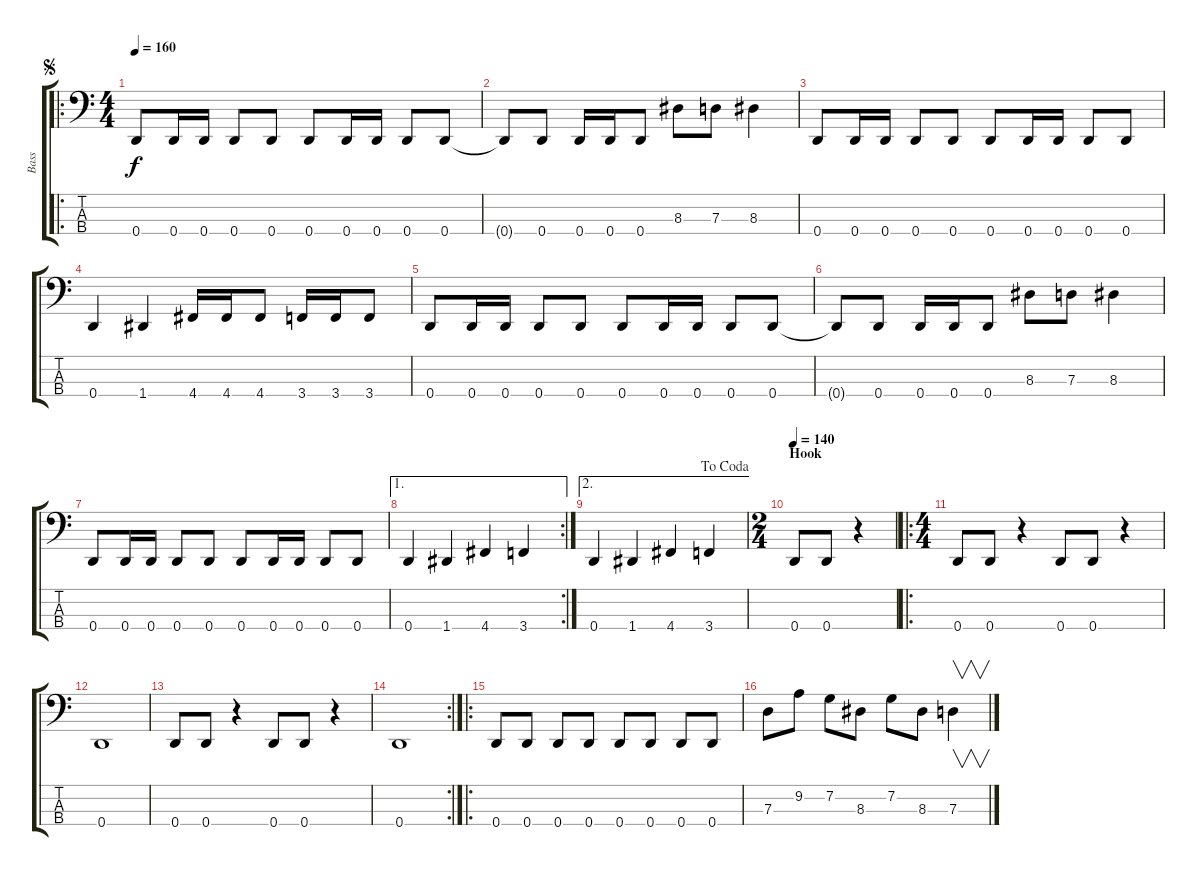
\track ("Bass" "Bass") {instrument electricbassfinger}
\staff {score tabs}
\tuning (F2 C2 G1 D1) {hide}
\ro
\ts (4 4)
\jump segno
\tempo 160
\clef f4
\ks c
0.4.8{dy f} 0.4.16 0.4.16 0.4.8 0.4.8 0.4.8 0.4.16 0.4.16 0.4.8 0.4.8 |
0.4{t}.8 0.4.8 0.4.16 0.4.16 0.4.8 8.3.8 7.3.8 8.3.4 |
0.4.8 0.4.16 0.4.16 0.4.8 0.4.8 0.4.8 0.4.16 0.4.16 0.4.8 0.4.8 |
0.4.4 1.4.4 4.4.16 4.4.16 4.4.8 3.4.16 3.4.16 3.4.8 |
0.4.8 0.4.16 0.4.16 0.4.8 0.4.8 0.4.8 0.4.16 0.4.16 0.4.8 0.4.8 |
0.4{t}.8 0.4.8 0.4.16 0.4.16 0.4.8 8.3.8 7.3.8 8.3.4 |
0.4.8 0.4.16 0.4.16 0.4.8 0.4.8 0.4.8 0.4.16 0.4.16 0.4.8 0.4.8 |
\ae 1
\rc 2
0.4.4 1.4.4 4.4.4 3.4.4 |
\ae 2
\jump dacoda
0.4.4 1.4.4 4.4.4 3.4.4 |
\ts (2 4)
\section ("" "Hook")
\tempo 140
0.4.8 0.4.8 r.4 |
\ro
\ts (4 4)
0.4.8 0.4.8 r.4 0.4.8 0.4.8 r.4 |
0.4.1 |
0.4.8 0.4.8 r.4 0.4.8 0.4.8 r.4 |
\rc 2
0.4.1 |
\ro
0.4.8 0.4.8 0.4.8 0.4.8 0.4.8 0.4.8 0.4.8 0.4.8 |
7.3.8 9.2.8 7.2.8 8.3.8 7.2.8 8.3.8 7.3.4{v}
